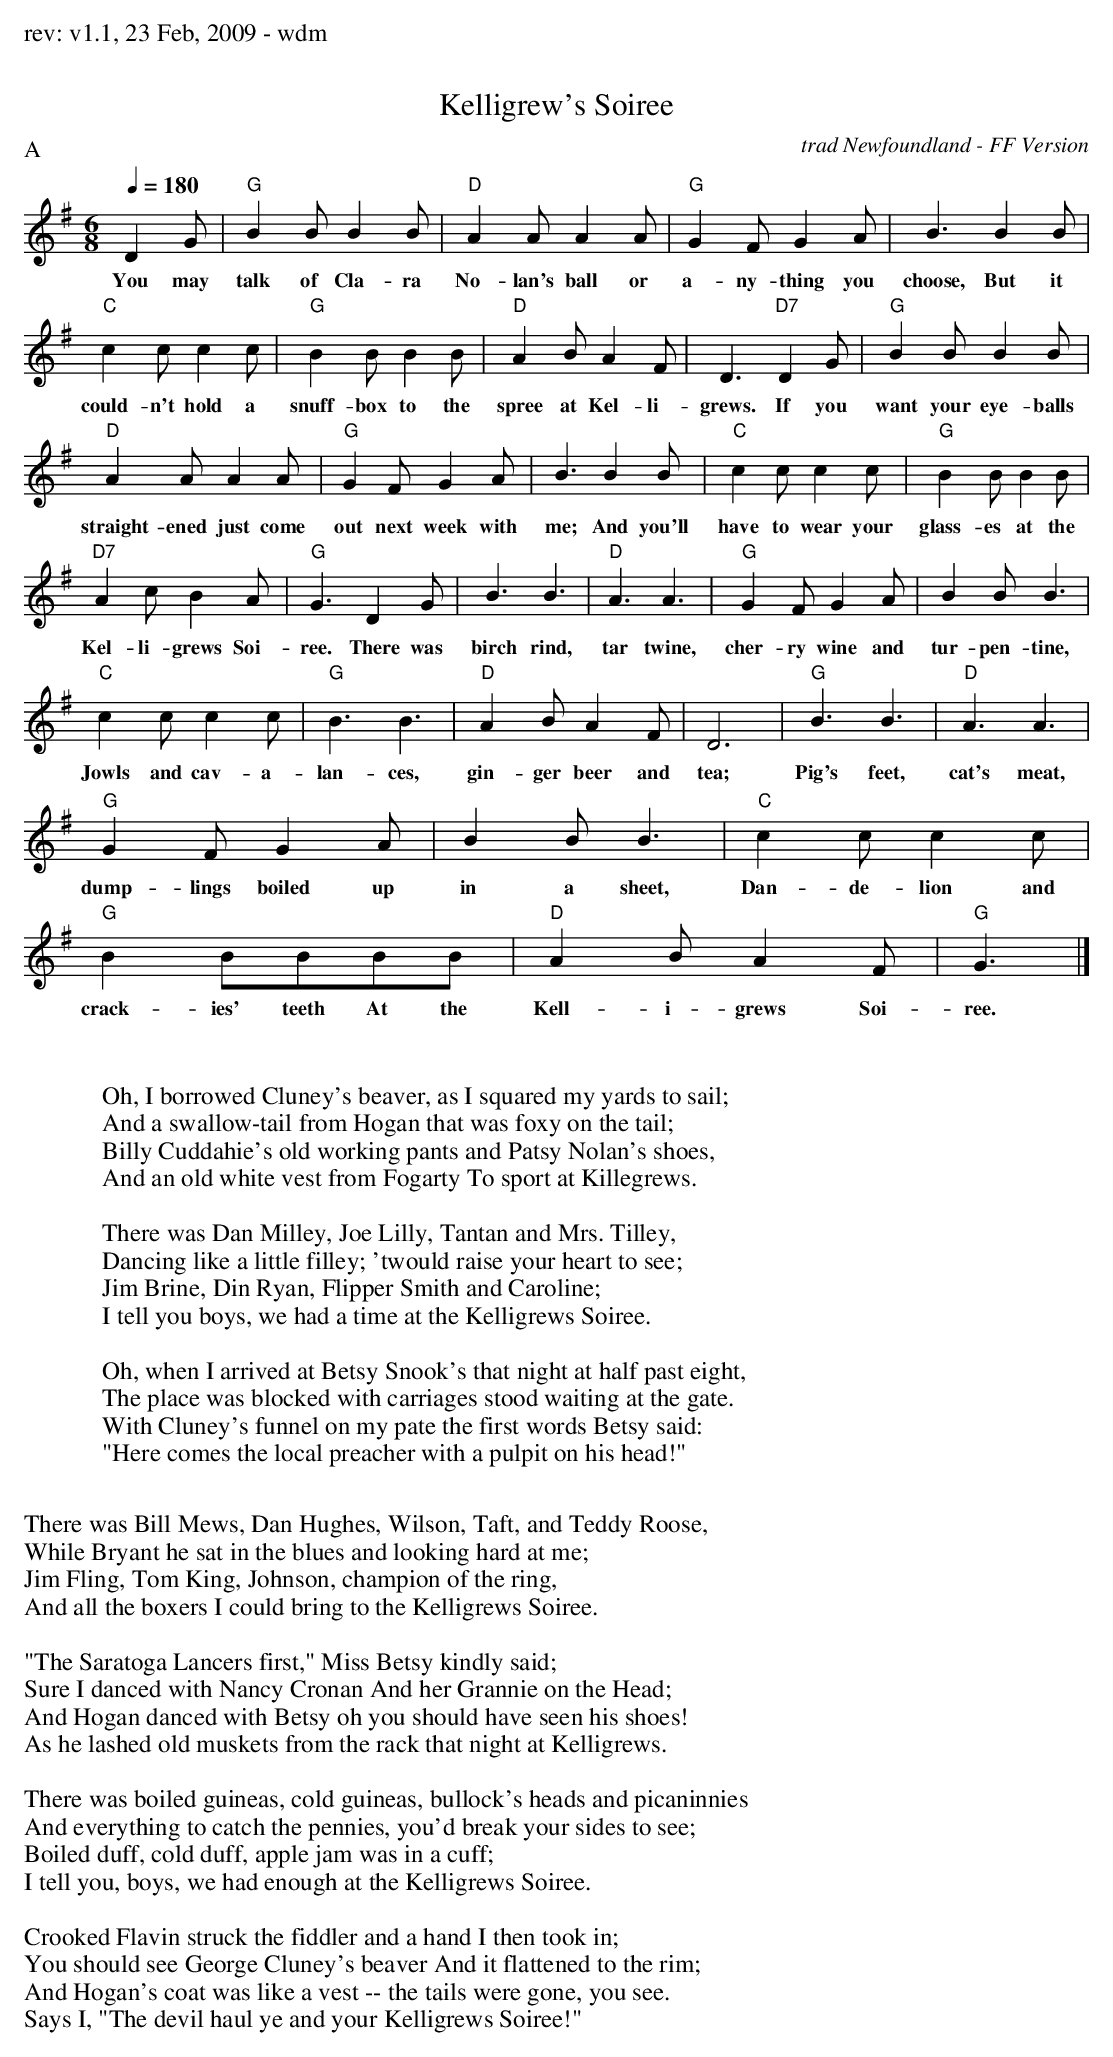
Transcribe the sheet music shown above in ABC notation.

X:1
T:Kelligrew's Soiree
O: trad Newfoundland - FF Version
P: A
M:6/8
L:1/8
Q:1/4=180
K:G
D2 G| \
w:You may
"G"B2BB2B|"D"A2A A2A|"G"G2F G2A|B3B2B|
w:talk of Cla-ra No-lan's ball or a-ny-thing you choose, But it
"C"c2cc2c|"G"B2B B2B|"D"A2B A2F|D3"D7"D2G|"G"B2BB2B|
w:could-n't hold a snuff-box to the spree at Kel-li-grews. If you want your eye-balls
"D"A2A A2A|"G"G2F G2A|B3B2B|"C"c2cc2c|"G"B2B B2B|
w:straight-ened just come out next week with me; And you'll have to wear your glass-es at the
"D7"A2c B2A|"G"G3D2G|B3B3| "D"A3A3|"G" G2FG2A|B2BB3|
w:Kel-li-grews Soi-ree. There was birch rind, tar twine, cher-ry wine and tur-pen-tine,
"C"c2cc2c|"G"B3B3|"D"A2BA2F|D6|"G"B3B3| "D"A3A3|
w:Jowls and cav-a-lan-ces, gin-ger beer and tea; Pig's feet, cat's meat,
"G" G2FG2A|B2BB3|"C"c2cc2c|"G"B2BBBB|"D"A2BA2F|"G"G3|]
w:dump-lings boiled up in a sheet,  Dan-de-lion and crack-ies' teeth At the Kell-i-grews Soi-ree.
W:
W:
W:Oh, I borrowed Cluney's beaver, as I squared my yards to sail;
W:And a swallow-tail from Hogan that was foxy on the tail;
W:Billy Cuddahie's old working pants and Patsy Nolan's shoes,
W:And an old white vest from Fogarty To sport at Killegrews.
W:
W:     There was Dan Milley, Joe Lilly, Tantan and Mrs. Tilley,
W:     Dancing like a little filley; 'twould raise your heart to see;
W:     Jim Brine, Din Ryan, Flipper Smith and Caroline;
W:     I tell you boys, we had a time at the Kelligrews Soiree.
W:
W:Oh, when I arrived at Betsy Snook's that night at half past eight,
W:The place was blocked with carriages stood waiting at the gate.
W:With Cluney's funnel on my pate the first words Betsy said:
W:"Here comes the local preacher with a pulpit on his head!"
W:
W:     There was Bill Mews, Dan Hughes, Wilson, Taft, and Teddy Roose,
W:     While Bryant he sat in the blues and looking hard at me;
W:     Jim Fling, Tom King, Johnson, champion of the ring,
W:     And all the boxers I could bring to the Kelligrews Soiree.
W:
W:"The Saratoga Lancers first," Miss Betsy kindly said;
W:Sure I danced with Nancy Cronan And her Grannie on the Head;
W:And Hogan danced with Betsy oh you should have seen his shoes!
W:As he lashed old muskets from the rack that night at Kelligrews.
W:
W:     There was boiled guineas, cold guineas, bullock's heads and picaninnies
W:     And everything to catch the pennies, you'd break your sides to see;
W:     Boiled duff, cold duff, apple jam was in a cuff;
W:     I tell you, boys, we had enough at the Kelligrews Soiree.
W:
W:Crooked Flavin struck the fiddler and a hand I then took in;
W:You should see George Cluney's beaver And it flattened to the rim;
W:And Hogan's coat was like a vest -- the tails were gone, you see.
W:Says I, "The devil haul ye and your Kelligrews Soiree!"
